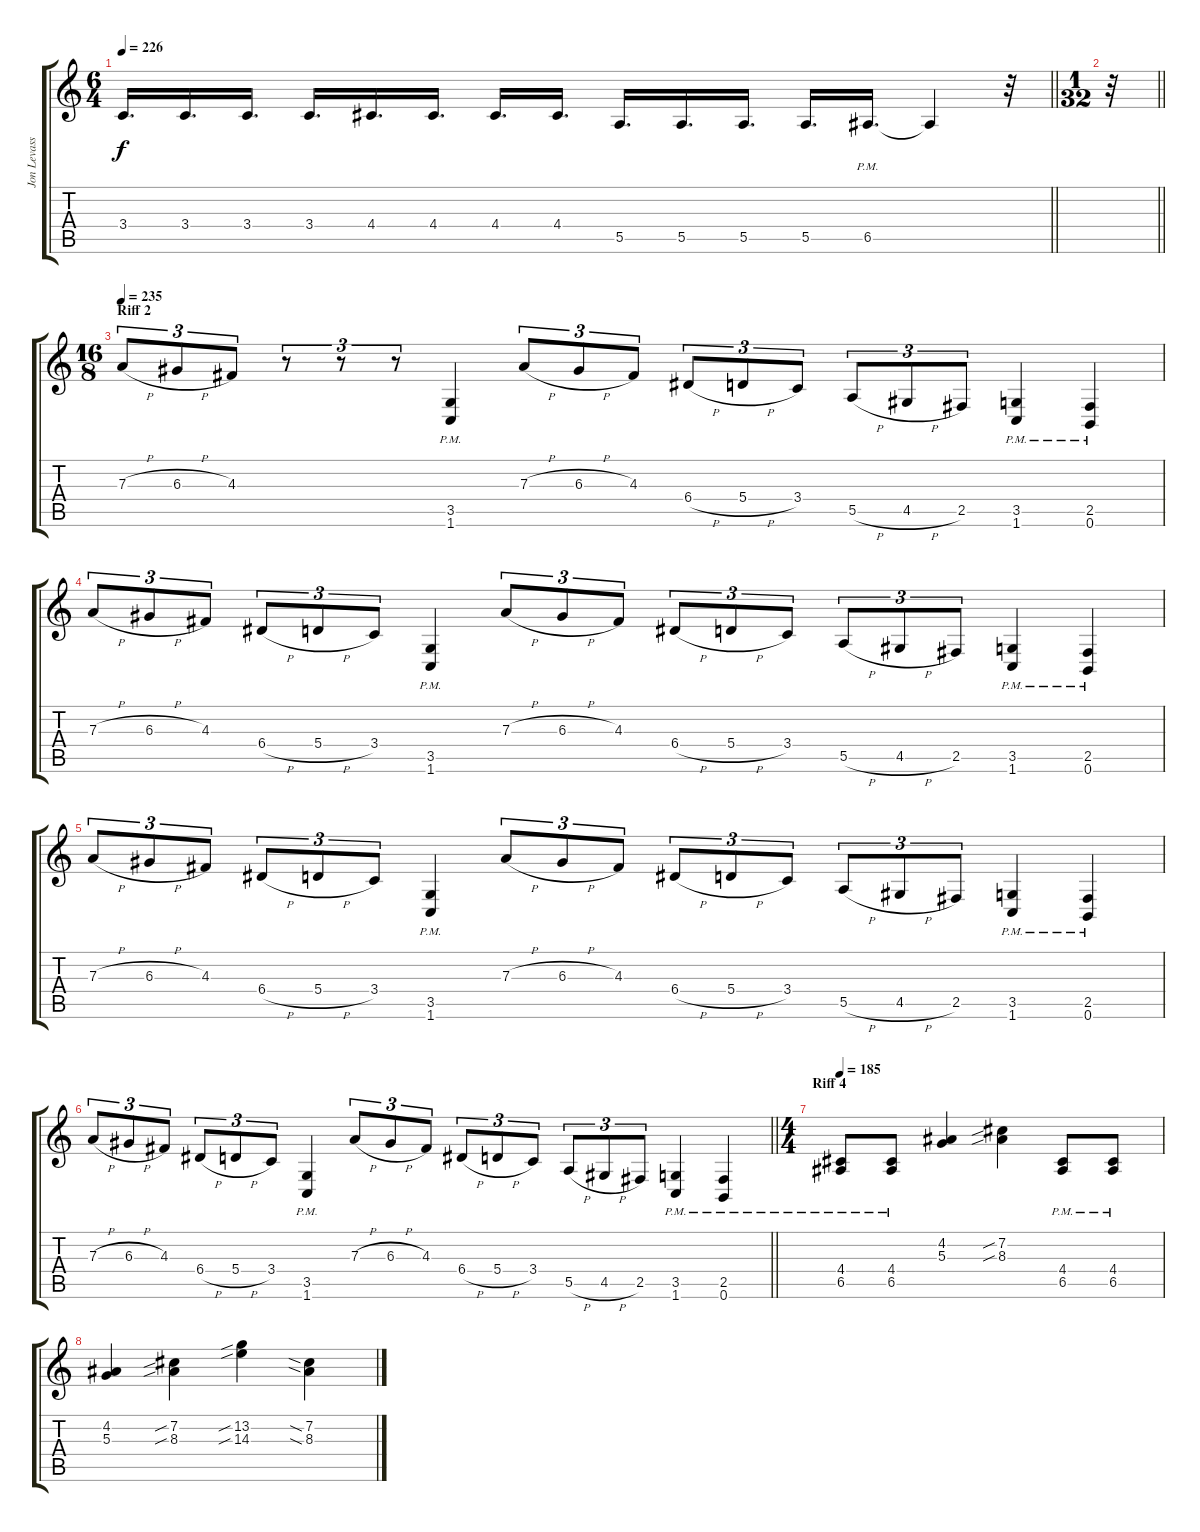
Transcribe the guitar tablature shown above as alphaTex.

\track ("Jon Levasseur" "Jon Levass") {instrument distortionguitar}
\staff {score tabs}
\tuning (B3 Gb3 D3 A2 E2 B1) {hide}
\ts (6 4)
\tempo 226
\clef g2
\barLineRight lightlight
\ks c
3.4.16{d dy f} 3.4.16{d} 3.4.16{d} 3.4.16{d} 4.4.16{d} 4.4.16{d} 4.4.16{d} 4.4.16{d} 5.5.16{d} 5.5.16{d} 5.5.16{d} 5.5.16{d} 6.5{pm}.16{d} 6.5{t}.4 r.32 |
\ts (1 32)
\barLineRight lightlight
r.32 |
\ts (16 8)
\section ("" "Riff 2")
\tempo 235
7.3{h}.8{tu (3 2)} 6.3{h}.8{tu (3 2)} 4.3.8{tu (3 2)} r.8{tu (3 2)} r.8{tu (3 2)} r.8{tu (3 2)} (3.5{pm} 1.6{pm}).4 7.3{h}.8{tu (3 2)} 6.3{h}.8{tu (3 2)} 4.3.8{tu (3 2)} 6.4{h}.8{tu (3 2)} 5.4{h}.8{tu (3 2)} 3.4.8{tu (3 2)} 5.5{h}.8{tu (3 2)} 4.5{h}.8{tu (3 2)} 2.5.8{tu (3 2)} (3.5{pm} 1.6{pm}).4 (2.5{pm} 0.6{pm}).4 |
7.3{h}.8{tu (3 2)} 6.3{h}.8{tu (3 2)} 4.3.8{tu (3 2)} 6.4{h}.8{tu (3 2)} 5.4{h}.8{tu (3 2)} 3.4.8{tu (3 2)} (3.5{pm} 1.6{pm}).4 7.3{h}.8{tu (3 2)} 6.3{h}.8{tu (3 2)} 4.3.8{tu (3 2)} 6.4{h}.8{tu (3 2)} 5.4{h}.8{tu (3 2)} 3.4.8{tu (3 2)} 5.5{h}.8{tu (3 2)} 4.5{h}.8{tu (3 2)} 2.5.8{tu (3 2)} (3.5{pm} 1.6{pm}).4 (2.5{pm} 0.6{pm}).4 |
7.3{h}.8{tu (3 2)} 6.3{h}.8{tu (3 2)} 4.3.8{tu (3 2)} 6.4{h}.8{tu (3 2)} 5.4{h}.8{tu (3 2)} 3.4.8{tu (3 2)} (3.5{pm} 1.6{pm}).4 7.3{h}.8{tu (3 2)} 6.3{h}.8{tu (3 2)} 4.3.8{tu (3 2)} 6.4{h}.8{tu (3 2)} 5.4{h}.8{tu (3 2)} 3.4.8{tu (3 2)} 5.5{h}.8{tu (3 2)} 4.5{h}.8{tu (3 2)} 2.5.8{tu (3 2)} (3.5{pm} 1.6{pm}).4 (2.5{pm} 0.6{pm}).4 |
\barLineRight lightlight
7.3{h}.8{tu (3 2)} 6.3{h}.8{tu (3 2)} 4.3.8{tu (3 2)} 6.4{h}.8{tu (3 2)} 5.4{h}.8{tu (3 2)} 3.4.8{tu (3 2)} (3.5{pm} 1.6{pm}).4 7.3{h}.8{tu (3 2)} 6.3{h}.8{tu (3 2)} 4.3.8{tu (3 2)} 6.4{h}.8{tu (3 2)} 5.4{h}.8{tu (3 2)} 3.4.8{tu (3 2)} 5.5{h}.8{tu (3 2)} 4.5{h}.8{tu (3 2)} 2.5.8{tu (3 2)} (3.5{pm} 1.6{pm}).4 (2.5{pm} 0.6{pm}).4 |
\ts (4 4)
\section ("" "Riff 4")
\tempo 185
(4.4{pm} 6.5{pm}).8 (4.4{pm} 6.5{pm}).8 (4.2 5.3).4 (7.2{sib} 8.3{sib}).4 (4.4{pm} 6.5{pm}).8 (4.4{pm} 6.5{pm}).8 |
(4.2 5.3).4 (7.2{sib} 8.3{sib}).4 (13.2{sib} 14.3{sib}).4 (7.2{sia} 8.3{sia}).4
